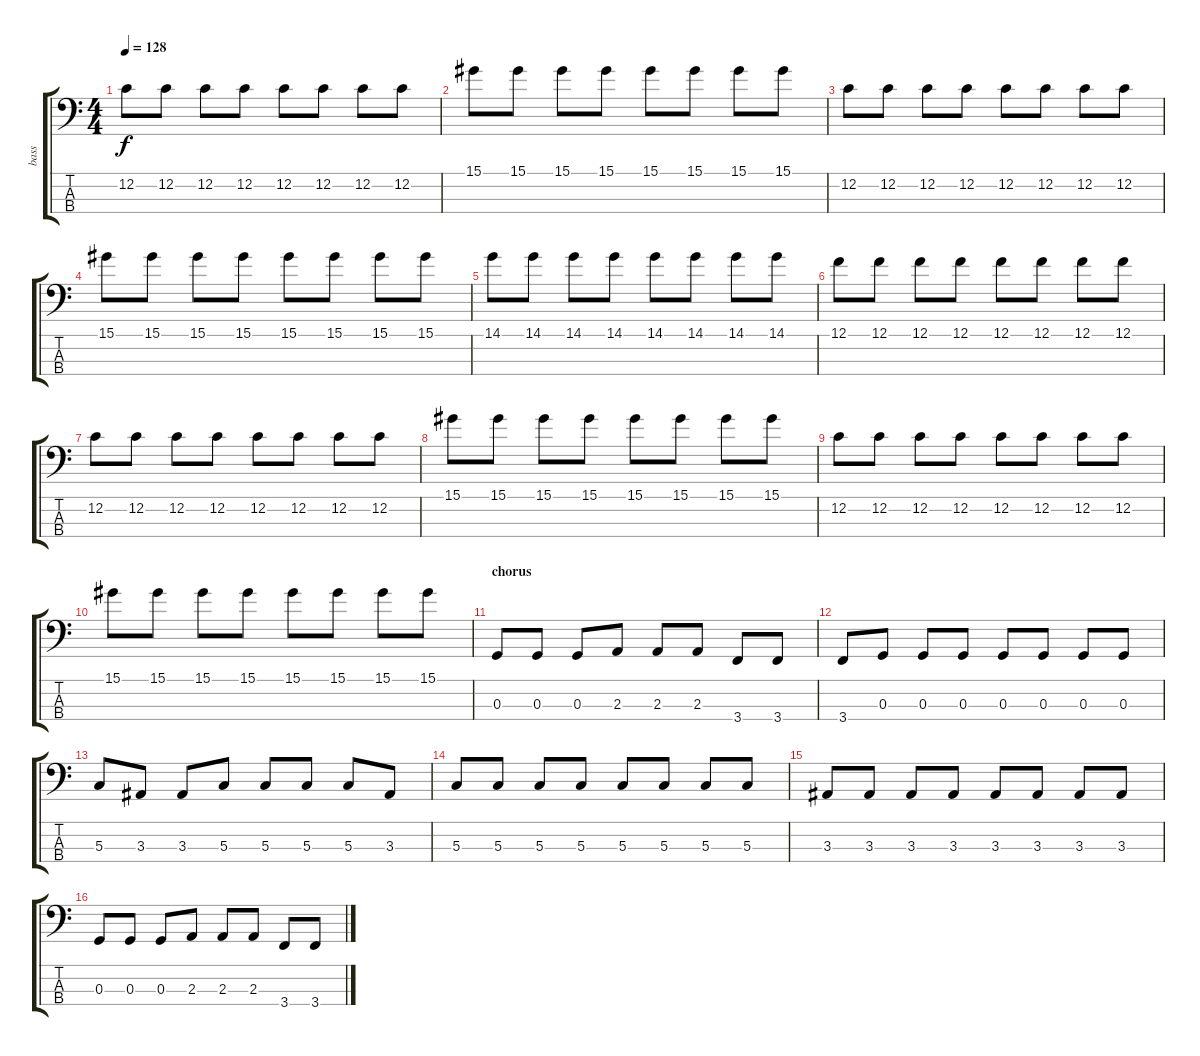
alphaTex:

\track ("bass" "bass") {instrument electricbasspick}
\staff {score tabs}
\tuning (F2 C2 G1 D1) {hide}
\ts (4 4)
\tempo 128
\clef f4
\ks c
12.2.8{dy f} 12.2.8 12.2.8 12.2.8 12.2.8 12.2.8 12.2.8 12.2.8 |
15.1.8 15.1.8 15.1.8 15.1.8 15.1.8 15.1.8 15.1.8 15.1.8 |
12.2.8 12.2.8 12.2.8 12.2.8 12.2.8 12.2.8 12.2.8 12.2.8 |
15.1.8 15.1.8 15.1.8 15.1.8 15.1.8 15.1.8 15.1.8 15.1.8 |
14.1.8 14.1.8 14.1.8 14.1.8 14.1.8 14.1.8 14.1.8 14.1.8 |
12.1.8 12.1.8 12.1.8 12.1.8 12.1.8 12.1.8 12.1.8 12.1.8 |
12.2.8 12.2.8 12.2.8 12.2.8 12.2.8 12.2.8 12.2.8 12.2.8 |
15.1.8 15.1.8 15.1.8 15.1.8 15.1.8 15.1.8 15.1.8 15.1.8 |
12.2.8 12.2.8 12.2.8 12.2.8 12.2.8 12.2.8 12.2.8 12.2.8 |
15.1.8 15.1.8 15.1.8 15.1.8 15.1.8 15.1.8 15.1.8 15.1.8 |
\section ("" "chorus")
0.3.8 0.3.8 0.3.8 2.3.8 2.3.8 2.3.8 3.4.8 3.4.8 |
3.4.8 0.3.8 0.3.8 0.3.8 0.3.8 0.3.8 0.3.8 0.3.8 |
5.3.8 3.3.8 3.3.8 5.3.8 5.3.8 5.3.8 5.3.8 3.3.8 |
5.3.8 5.3.8 5.3.8 5.3.8 5.3.8 5.3.8 5.3.8 5.3.8 |
3.3.8 3.3.8 3.3.8 3.3.8 3.3.8 3.3.8 3.3.8 3.3.8 |
0.3.8 0.3.8 0.3.8 2.3.8 2.3.8 2.3.8 3.4.8 3.4.8
